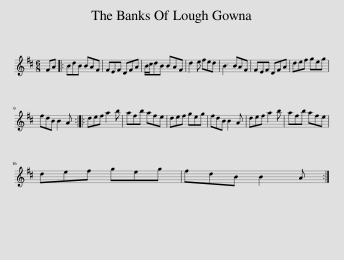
X:1
L:1/8
M:6/8
I:linebreak $
K:Bmin
V:1 treble
V:1
 FA |: BdB BAF | FEF DFA | B/c/dB BAF | d2 e fed | %5
 B3 BAF | FEF DFA | def geg |$ fdB B2 A :: def a2 b | %10
 afb afe | def geg | fdB B2 A | def a2 b | afb afe |$ %15
 def geg | fdB B2 A :| %17
